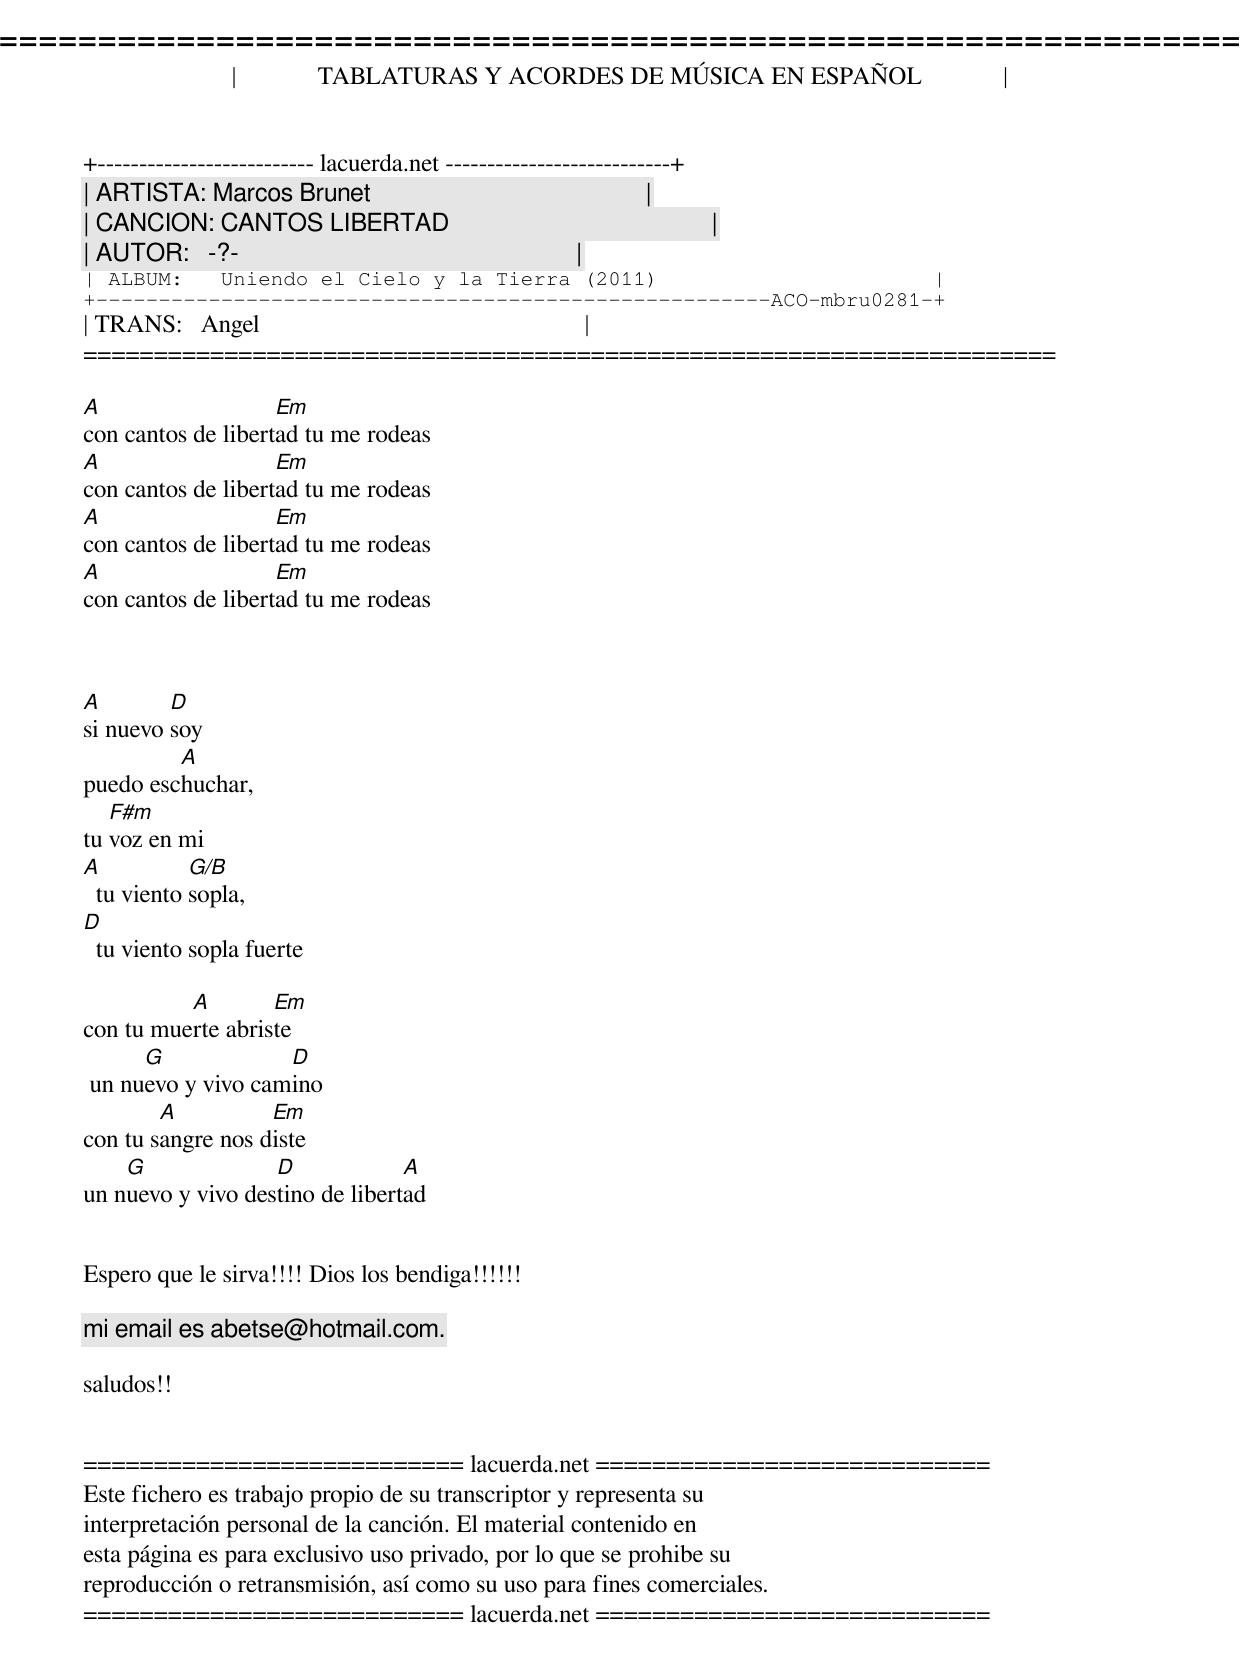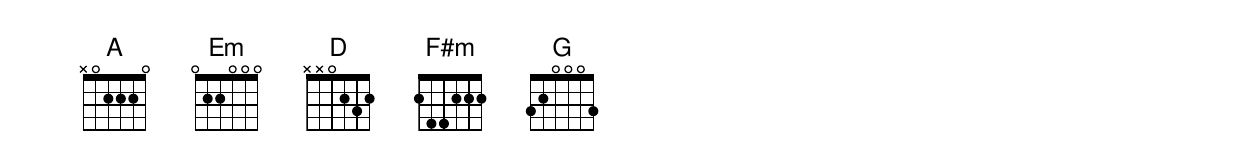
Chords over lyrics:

=====================================================================
|             TABLATURAS Y ACORDES DE MÚSICA EN ESPAÑOL             |
+-------------------------- lacuerda.net ---------------------------+
| ARTISTA: Marcos Brunet                                            |
| CANCION: CANTOS LIBERTAD                                          |
| AUTOR:   -?-                                                      |
| ALBUM:   Uniendo el Cielo y la Tierra (2011)                      |
+------------------------------------------------------ACO-mbru0281-+
| TRANS:   Angel                                                    |
=====================================================================

A                   Em
con cantos de libertad tu me rodeas
A                   Em
con cantos de libertad tu me rodeas
A                   Em
con cantos de libertad tu me rodeas
A                   Em
con cantos de libertad tu me rodeas



A        D
si nuevo soy
         A
puedo eschuchar,
   F#m
tu voz en mi
A           G/B
  tu viento sopla,
D
  tu viento sopla fuerte

          A        Em
con tu muerte abriste
      G             D
 un nuevo y vivo camino
        A          Em
con tu sangre nos diste
    G              D             A
un nuevo y vivo destino de libertad


Espero que le sirva!!!! Dios los bendiga!!!!!!

mi email es abetse@hotmail.com.

saludos!!


=========================== lacuerda.net ============================
Este fichero es trabajo propio de su transcriptor y representa su
interpretación personal de la canción. El material contenido en
esta página es para exclusivo uso privado, por lo que se prohibe su
reproducción o retransmisión, así como su uso para fines comerciales.
=========================== lacuerda.net ============================
